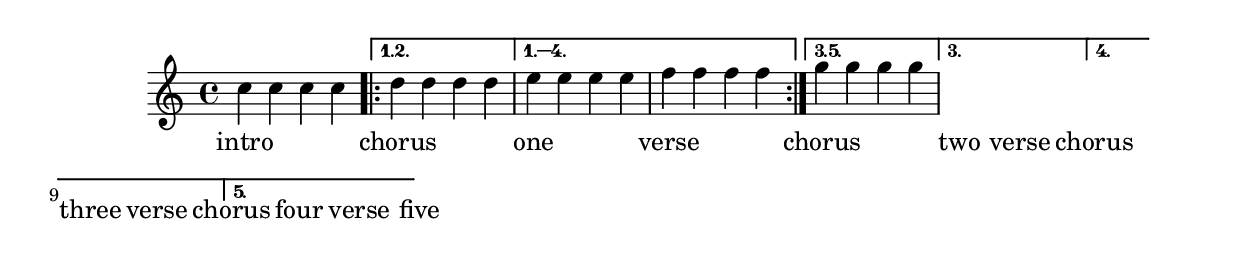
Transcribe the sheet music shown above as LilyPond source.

\version "2.1.30"
\header{
    texidoc="

@cindex shorter volta bracket

By setting @code{voltaSpannerDuration}, the horizontal length of a volta 
bracket can be shortened.

"

}


\score {
    <<
	\context Staff \notes\relative c''{
	    c c c c
				% coda-klugde: let volta span only one bar
	    \set Staff.voltaSpannerDuration = #(ly:make-moment 1 1)
	    \repeat "volta" 5 { d d d d }
	    \alternative { { e e e e f f f f }
			   { g g g g } }
	}
	\context Lyrics \lyrics{
	    intro1
	    \repeat fold 5 { }
	    \alternative {
		{ chorus1 one verse1 }
		{ chorus1 two verse1 }
		{ chorus1 three verse }
		{ chorus1 four verse }
	    }
	    five1
	}
    >>
    \paper{ raggedright = ##t }
}


				% 

